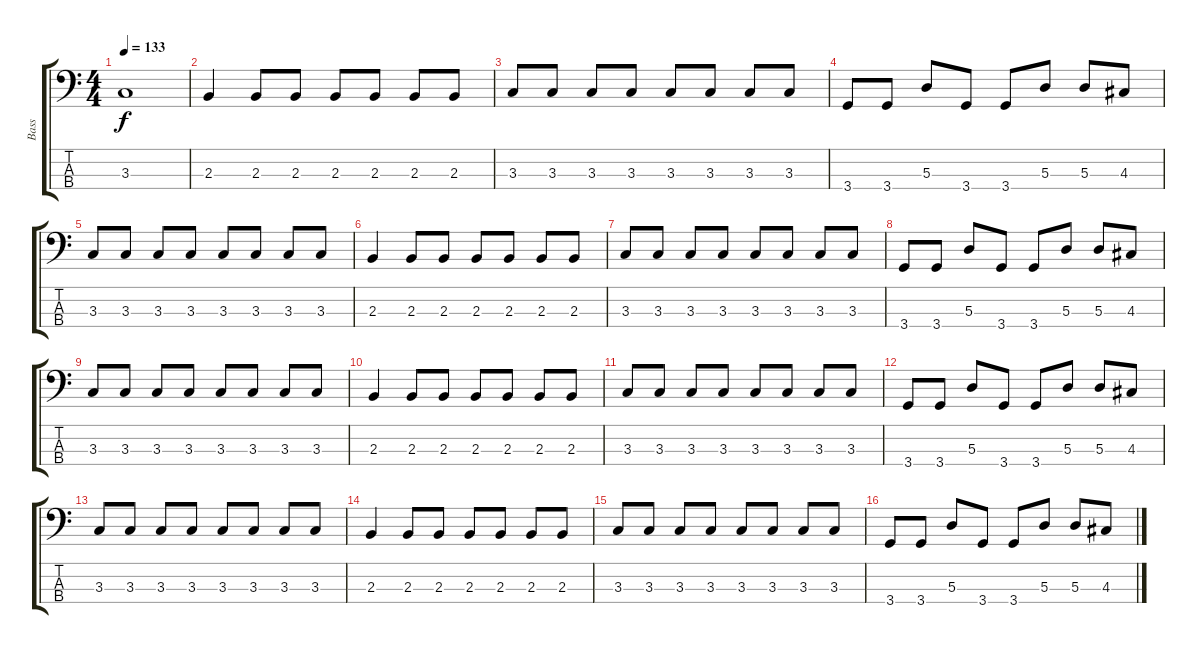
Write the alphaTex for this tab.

\track ("Bass" "Bass") {instrument electricbassfinger}
\staff {score tabs}
\tuning (G2 D2 A1 E1) {hide}
\ts (4 4)
\tempo 133
\clef f4
\ks c
3.3.1{dy f} |
2.3.4 2.3.8 2.3.8 2.3.8 2.3.8 2.3.8 2.3.8 |
3.3.8 3.3.8 3.3.8 3.3.8 3.3.8 3.3.8 3.3.8 3.3.8 |
3.4.8 3.4.8 5.3.8 3.4.8 3.4.8 5.3.8 5.3.8 4.3.8 |
3.3.8 3.3.8 3.3.8 3.3.8 3.3.8 3.3.8 3.3.8 3.3.8 |
2.3.4 2.3.8 2.3.8 2.3.8 2.3.8 2.3.8 2.3.8 |
3.3.8 3.3.8 3.3.8 3.3.8 3.3.8 3.3.8 3.3.8 3.3.8 |
3.4.8 3.4.8 5.3.8 3.4.8 3.4.8 5.3.8 5.3.8 4.3.8 |
3.3.8 3.3.8 3.3.8 3.3.8 3.3.8 3.3.8 3.3.8 3.3.8 |
2.3.4 2.3.8 2.3.8 2.3.8 2.3.8 2.3.8 2.3.8 |
3.3.8 3.3.8 3.3.8 3.3.8 3.3.8 3.3.8 3.3.8 3.3.8 |
3.4.8 3.4.8 5.3.8 3.4.8 3.4.8 5.3.8 5.3.8 4.3.8 |
3.3.8 3.3.8 3.3.8 3.3.8 3.3.8 3.3.8 3.3.8 3.3.8 |
2.3.4 2.3.8 2.3.8 2.3.8 2.3.8 2.3.8 2.3.8 |
3.3.8 3.3.8 3.3.8 3.3.8 3.3.8 3.3.8 3.3.8 3.3.8 |
3.4.8 3.4.8 5.3.8 3.4.8 3.4.8 5.3.8 5.3.8 4.3.8
